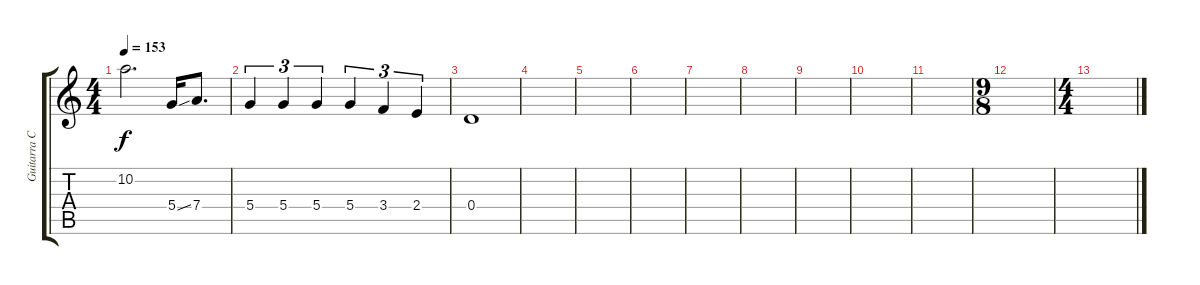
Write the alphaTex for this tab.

\track ("Guitarra Coda" "Guitarra C") {instrument distortionguitar}
\staff {score tabs}
\tuning (E4 B3 G3 D3 A2 E2) {hide}
\ts (4 4)
\tempo 153
\clef g2
\ks c
10.2.2{d dy f} 5.4{ss}.16 7.4.8{d} |
5.4.4{tu (3 2)} 5.4.4{tu (3 2)} 5.4.4{tu (3 2)} 5.4.4{tu (3 2)} 3.4.4{tu (3 2)} 2.4.4{tu (3 2)} |
0.4.1 |
|
|
|
|
|
|
|
|
\ts (9 8)
|
\ts (4 4)
